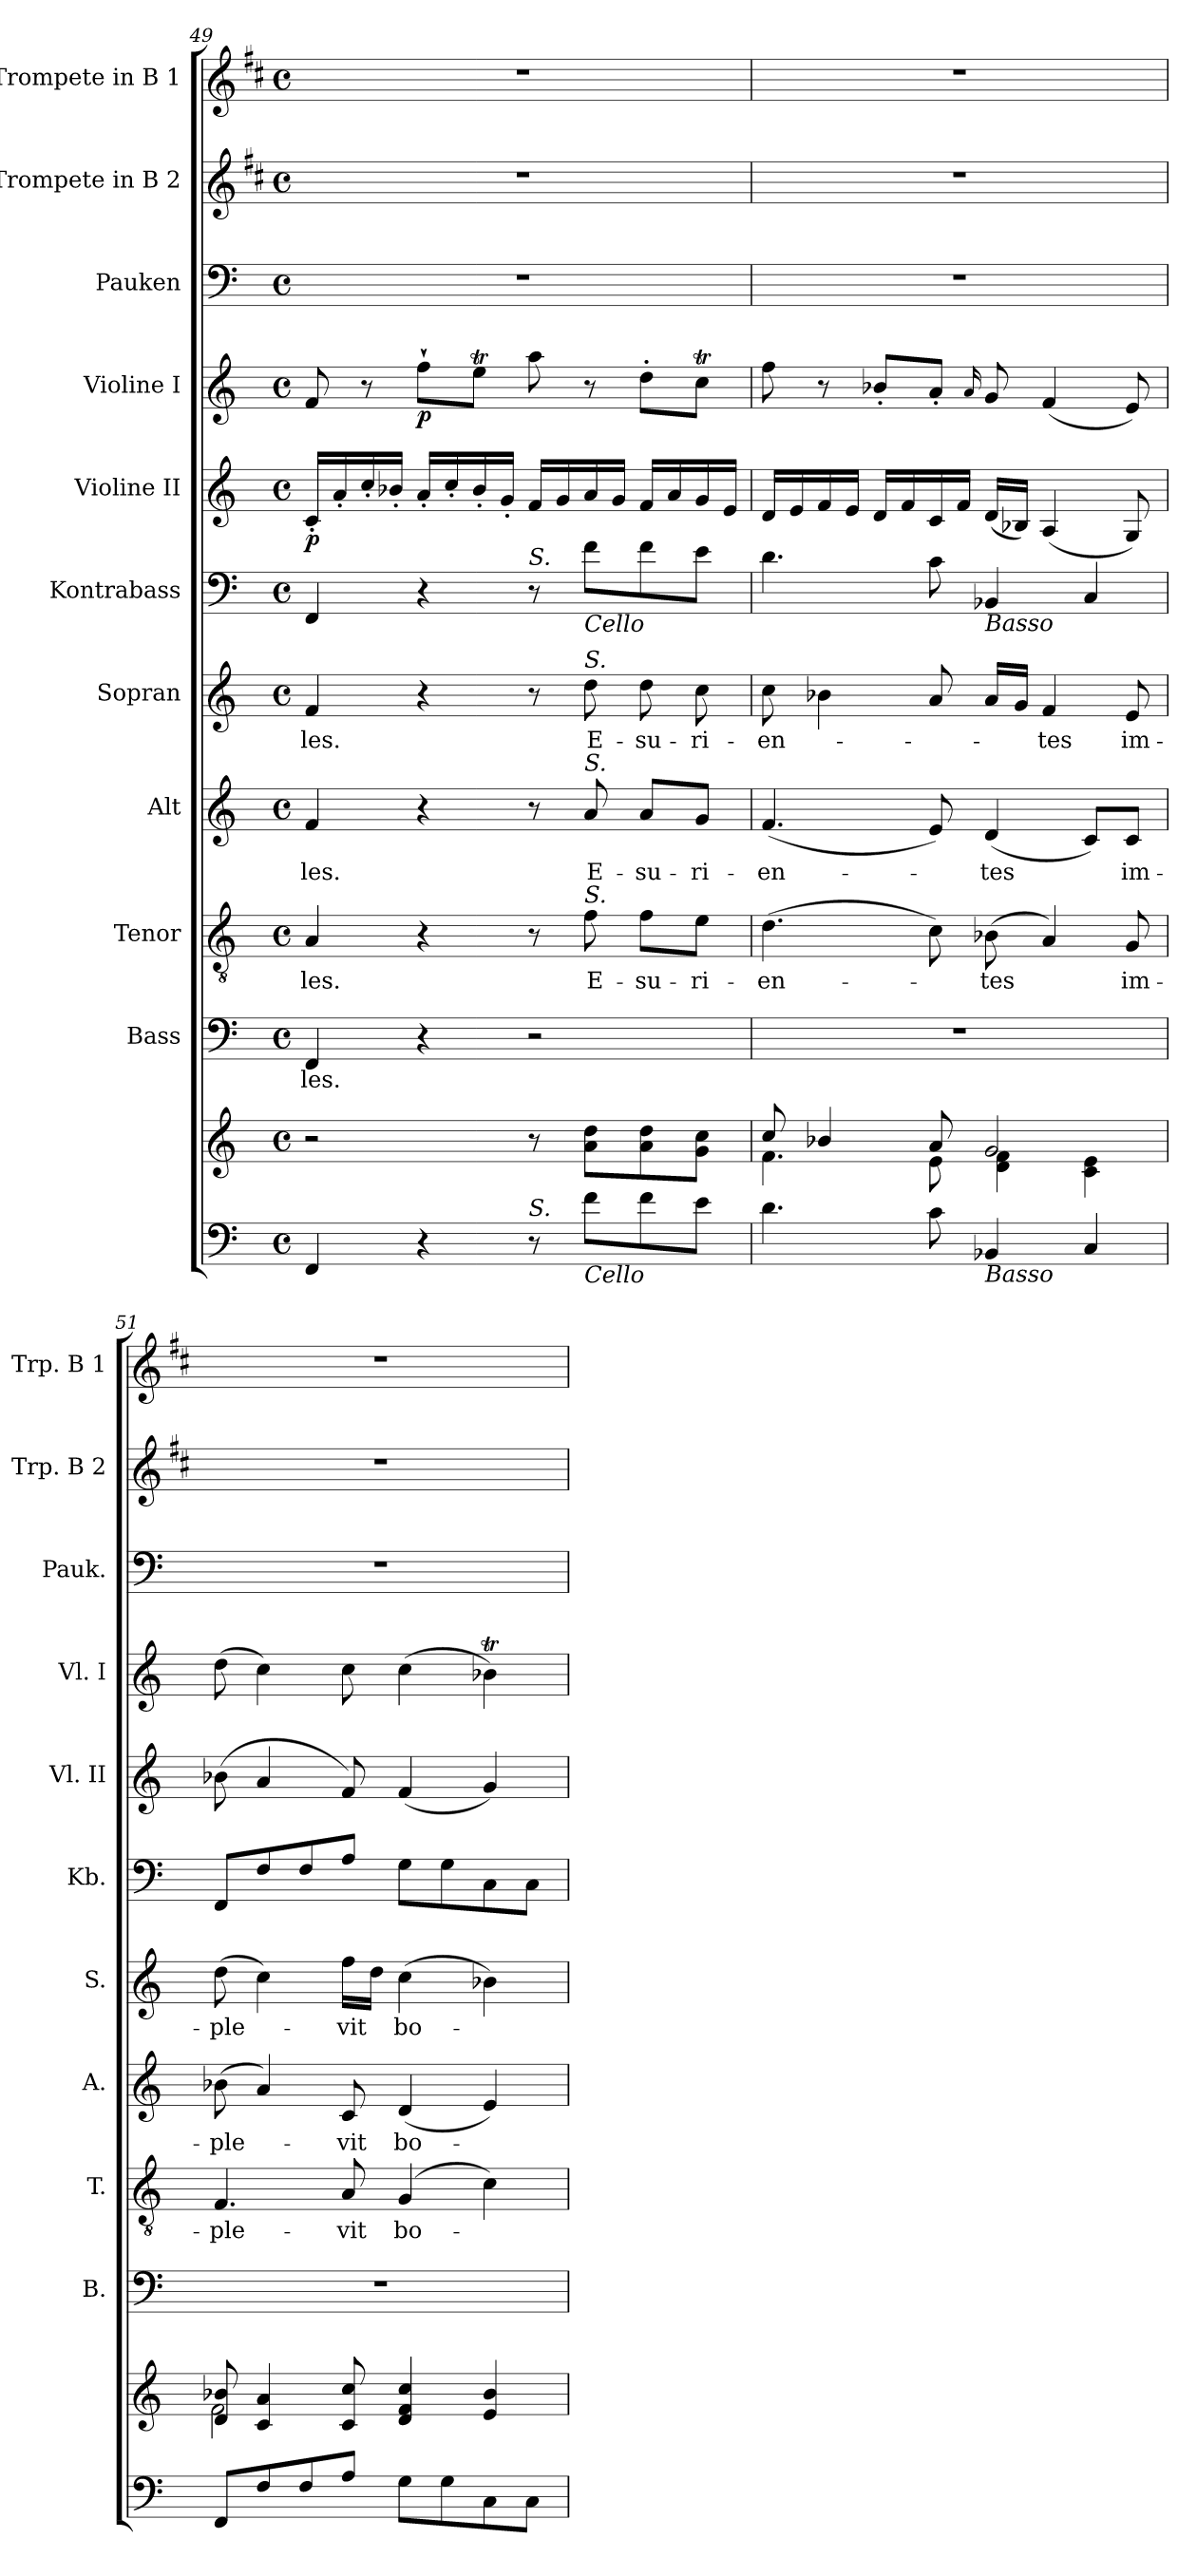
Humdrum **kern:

**kern	**kern	**kern	**text	**kern	**text	**kern	**text	**kern	**text	**kern	**kern	**dynam	**kern	**dynam	**kern	**kern	**kern
*part11	*part11	*part10	*part10	*part9	*part9	*part8	*part8	*part7	*part7	*part6	*part5	*part5	*part4	*part4	*part3	*part2	*part1
*staff12	*staff11	*staff10	*staff10	*staff9	*staff9	*staff8	*staff8	*staff7	*staff7	*staff6	*staff5	*staff5	*staff4	*staff4	*staff3	*staff2	*staff1
*	*	*I"Bass	*	*I"Tenor	*	*I"Alt	*	*I"Sopran	*	*I"Kontrabass	*I"Violine II	*	*I"Violine I	*	*I"Pauken	*I"Trompete in B 2	*I"Trompete in B 1
*	*	*I'B.	*	*I'T.	*	*I'A.	*	*I'S.	*	*I'Kb.	*I'Vl. II	*	*I'Vl. I	*	*I'Pauk.	*I'Trp. B 2	*I'Trp. B 1
!!LO:PB:g=z
*clefF4	*clefG2	*clefF4	*	*clefGv2	*	*clefG2	*	*clefG2	*	*clefF4	*clefG2	*	*clefG2	*	*clefF4	*clefG2	*clefG2
*	*	*	*	*	*	*	*	*	*	*ITrd7c12	*	*	*	*	*	*ITrd1c2	*ITrd1c2
*k[]	*k[]	*k[]	*	*k[]	*	*k[]	*	*k[]	*	*k[]	*k[]	*	*k[]	*	*k[]	*k[]	*k[]
*C:	*C:	*C:	*	*C:	*	*C:	*	*C:	*	*C:	*C:	*	*C:	*	*C:	*C:	*C:
*M4/4	*M4/4	*M4/4	*	*M4/4	*	*M4/4	*	*M4/4	*	*M4/4	*M4/4	*	*M4/4	*	*M4/4	*M4/4	*M4/4
*met(c)	*met(c)	*met(c)	*	*met(c)	*	*met(c)	*	*met(c)	*	*met(c)	*met(c)	*	*met(c)	*	*met(c)	*met(c)	*met(c)
=49	=49	=49	=49	=49	=49	=49	=49	=49	=49	=49	=49	=49	=49	=49	=49	=49	=49
!	!	!	!LO:LY:b	!	!LO:LY:b	!	!LO:LY:b	!	!LO:LY:b	!	!	!LO:DY:b	!	!	!	!	!
4FF/	2r	4FF/	-les.	4A/	-les.	4f/	-les.	4f/	-les.	4FFF/	16c'</LL	p	8f/	.	1r	1r	1r
.	.	.	.	.	.	.	.	.	.	.	16a'</	.	.	.	.	.	.
.	.	.	.	.	.	.	.	.	.	.	16cc'</	.	8r	.	.	.	.
.	.	.	.	.	.	.	.	.	.	.	16b-X'</JJ	.	.	.	.	.	.
!	!	!	!	!	!	!	!	!	!	!	!	!	!	!LO:DY:b	!	!	!
4r	.	4r	.	4r	.	4r	.	4r	.	4r	16a'</LL	.	8ff`>\L	p	.	.	.
.	.	.	.	.	.	.	.	.	.	.	16cc'</	.	.	.	.	.	.
.	.	.	.	.	.	.	.	.	.	.	16b-'</	.	8eet\J	.	.	.	.
.	.	.	.	.	.	.	.	.	.	.	16g'</JJ	.	.	.	.	.	.
!	!	!	!	!	!	!	!	!	!	!LO:TX:a:i:t=S.	!	!	!	!	!	!	!
!LO:TX:a:i:t=S.	!	!	!	!	!	!	!	!	!	!	!	!	!	!	!	!	!
8r	8r	2r	.	8r	.	8r	.	8r	.	8r	16f/LL	.	8aa\	.	.	.	.
.	.	.	.	.	.	.	.	.	.	.	16g/	.	.	.	.	.	.
!	!	!	!	!	!	!	!	!	!	!LO:TX:b:i:t=Cello	!	!	!	!	!	!	!
!	!	!	!	!	!	!	!	!LO:TX:a:i:t=S.	!	!	!	!	!	!	!	!	!
!	!	!	!	!	!	!LO:TX:a:i:t=S.	!	!	!	!	!	!	!	!	!	!	!
!	!	!	!	!LO:TX:a:i:t=S.	!	!	!	!	!	!	!	!	!	!	!	!	!
!LO:TX:b:i:t=Cello	!	!	!	!	!	!	!	!	!	!	!	!	!	!	!	!	!
!	!	!	!	!	!LO:LY:b	!	!LO:LY:b	!	!LO:LY:b	!	!	!	!	!	!	!	!
8f\L	8a\ 8dd\L	.	.	8f\	E-	8a/	E-	8dd\	E-	8F\L	16a/	.	8r	.	.	.	.
.	.	.	.	.	.	.	.	.	.	.	16g/JJ	.	.	.	.	.	.
!	!	!	!	!	!LO:LY:b	!	!LO:LY:b	!	!LO:LY:b	!	!	!	!	!	!	!	!
8f\	8a\ 8dd\	.	.	8f\L	-su-	8a/L	-su-	8dd\	-su-	8F\	16f/LL	.	8dd'>\L	.	.	.	.
.	.	.	.	.	.	.	.	.	.	.	16a/	.	.	.	.	.	.
!	!	!	!	!	!LO:LY:b	!	!LO:LY:b	!	!LO:LY:b	!	!	!	!	!	!	!	!
8e\J	8g\ 8cc\J	.	.	8e\J	-ri-	8g/J	-ri-	8cc\	-ri-	8E\J	16g/	.	8ccT\J	.	.	.	.
.	.	.	.	.	.	.	.	.	.	.	16e/JJ	.	.	.	.	.	.
=50	=50	=50	=50	=50	=50	=50	=50	=50	=50	=50	=50	=50	=50	=50	=50	=50	=50
*	*^	*	*	*	*	*	*	*	*	*	*	*	*	*	*	*	*
!	!	!	!	!	!	!LO:LY:b	!	!LO:LY:b	!	!LO:LY:b	!	!	!	!	!	!	!	!
4.d\	8cc/	4.f\	1r	.	(>4.d\	-en-	(<4.f/	-en-	8cc\	-en-	4.D\	16d/LL	.	8ff\	.	1r	1r	1r
.	.	.	.	.	.	.	.	.	.	.	.	16e/	.	.	.	.	.	.
.	4b-X/	.	.	.	.	.	.	.	4b-X\	.	.	16f/	.	8r	.	.	.	.
.	.	.	.	.	.	.	.	.	.	.	.	16e/JJ	.	.	.	.	.	.
.	.	.	.	.	.	.	.	.	.	.	.	16d/LL	.	8b-X'</L	.	.	.	.
.	.	.	.	.	.	.	.	.	.	.	.	16f/	.	.	.	.	.	.
8c\	8a/	8e\	.	.	8c\)	.	8e/)	.	8a/	.	8C\	16c/	.	8a'</J	.	.	.	.
.	.	.	.	.	.	.	.	.	.	.	.	16f/JJ	.	.	.	.	.	.
.	.	.	.	.	.	.	.	.	.	.	.	.	.	16qqa/	.	.	.	.
!	!	!	!	!	!	!	!	!	!	!	!LO:TX:b:i:t=Basso	!	!	!	!	!	!	!
!LO:TX:b:i:t=Basso	!	!	!	!	!	!	!	!	!	!	!	!	!	!	!	!	!	!
!	!	!	!	!	!	!LO:LY:b	!	!LO:LY:b	!	!	!	!	!	!	!	!	!	!
4BB-X/	2g/	4d\ 4f\	.	.	(>8B-X\	-tes	(<4d/	-tes	16a/LL	.	4BBB-X/	(<16d/LL	.	8g/	.	.	.	.
.	.	.	.	.	.	.	.	.	16g/JJ	.	.	16B-X/JJ)	.	.	.	.	.	.
!	!	!	!	!	!	!	!	!	!	!LO:LY:b	!	!	!	!	!	!	!	!
.	.	.	.	.	4A/)	.	.	.	4f/	-tes	.	(<4A/	.	(<4f/	.	.	.	.
4C/	.	4c\ 4e\	.	.	.	.	8c/L)	.	.	.	4CC/	.	.	.	.	.	.	.
!	!	!	!	!	!	!LO:LY:b	!	!LO:LY:b	!	!LO:LY:b	!	!	!	!	!	!	!	!
.	.	.	.	.	8G/	im-	8c/J	im-	8e/	im-	.	8G/)	.	8e/)	.	.	.	.
=51	=51	=51	=51	=51	=51	=51	=51	=51	=51	=51	=51	=51	=51	=51	=51	=51	=51	=51
!	!	!	!	!	!	!LO:LY:b	!	!LO:LY:b	!	!LO:LY:b	!	!	!	!	!	!	!	!
8FF/L	8d/ 8b-X/	2f\	1r	.	4.F/	-ple-	(>8b-X\	-ple-	(>8dd\	-ple-	8FFF/L	(>8b-X\	.	(>8dd\	.	1r	1r	1r
8F/	4c/ 4a/	.	.	.	.	.	4a/)	.	4cc\)	.	8FF/	4a/	.	4cc\)	.	.	.	.
8F/	.	.	.	.	.	.	.	.	.	.	8FF/	.	.	.	.	.	.	.
!	!	!	!	!	!	!LO:LY:b	!	!LO:LY:b	!	!LO:LY:b	!	!	!	!	!	!	!	!
8A/J	8c/ 8cc/	.	.	.	8A/	-vit	8c/	-vit	16ff\LL	-vit	8AA/J	8f/)	.	8cc\	.	.	.	.
.	.	.	.	.	.	.	.	.	16dd\JJ	.	.	.	.	.	.	.	.	.
!	!	!	!	!	!	!LO:LY:b	!	!LO:LY:b	!	!LO:LY:b	!	!	!	!	!	!	!	!
8G\L	4d/ 4f/ 4cc/	2ryy	.	.	(4G/	bo-	(<4d/	bo-	(>4cc\	bo-	8GG\L	(<4f/	.	(>4cc\	.	.	.	.
8G\	.	.	.	.	.	.	.	.	.	.	8GG\	.	.	.	.	.	.	.
8C\	4e/ 4b-/	.	.	.	4c\)	.	4e/)	.	4b-X\)	.	8CC\	4g/)	.	4b-XT\)	.	.	.	.
8C\J	.	.	.	.	.	.	.	.	.	.	8CC\J	.	.	.	.	.	.	.
*	*v	*v	*	*	*	*	*	*	*	*	*	*	*	*	*	*	*	*
=	=	=	=	=	=	=	=	=	=	=	=	=	=	=	=	=	=
*-	*-	*-	*-	*-	*-	*-	*-	*-	*-	*-	*-	*-	*-	*-	*-	*-	*-
